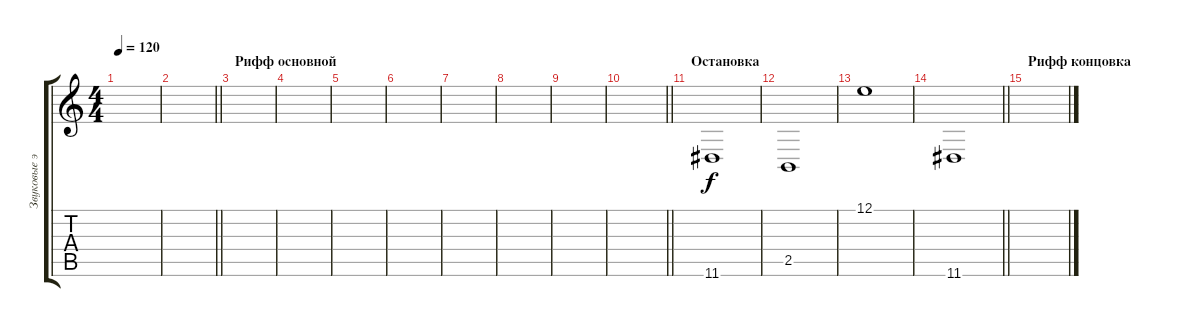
\track ("Звуковые эффекты" "Звуковые э") {instrument seashore}
\staff {score tabs}
\tuning (E4 B3 G3 D3 A2 E2) {hide}
\ts (4 4)
\tempo 120
\clef g2
\ks c
|
\barLineRight lightlight
|
\section ("" "Рифф основной")
|
|
|
|
|
|
|
\barLineRight lightlight
|
\section ("" "Остановка")
11.6.1 |
2.5.1 |
12.1.1 |
\barLineRight lightlight
11.6.1 |
\section ("" "Рифф концовка")
